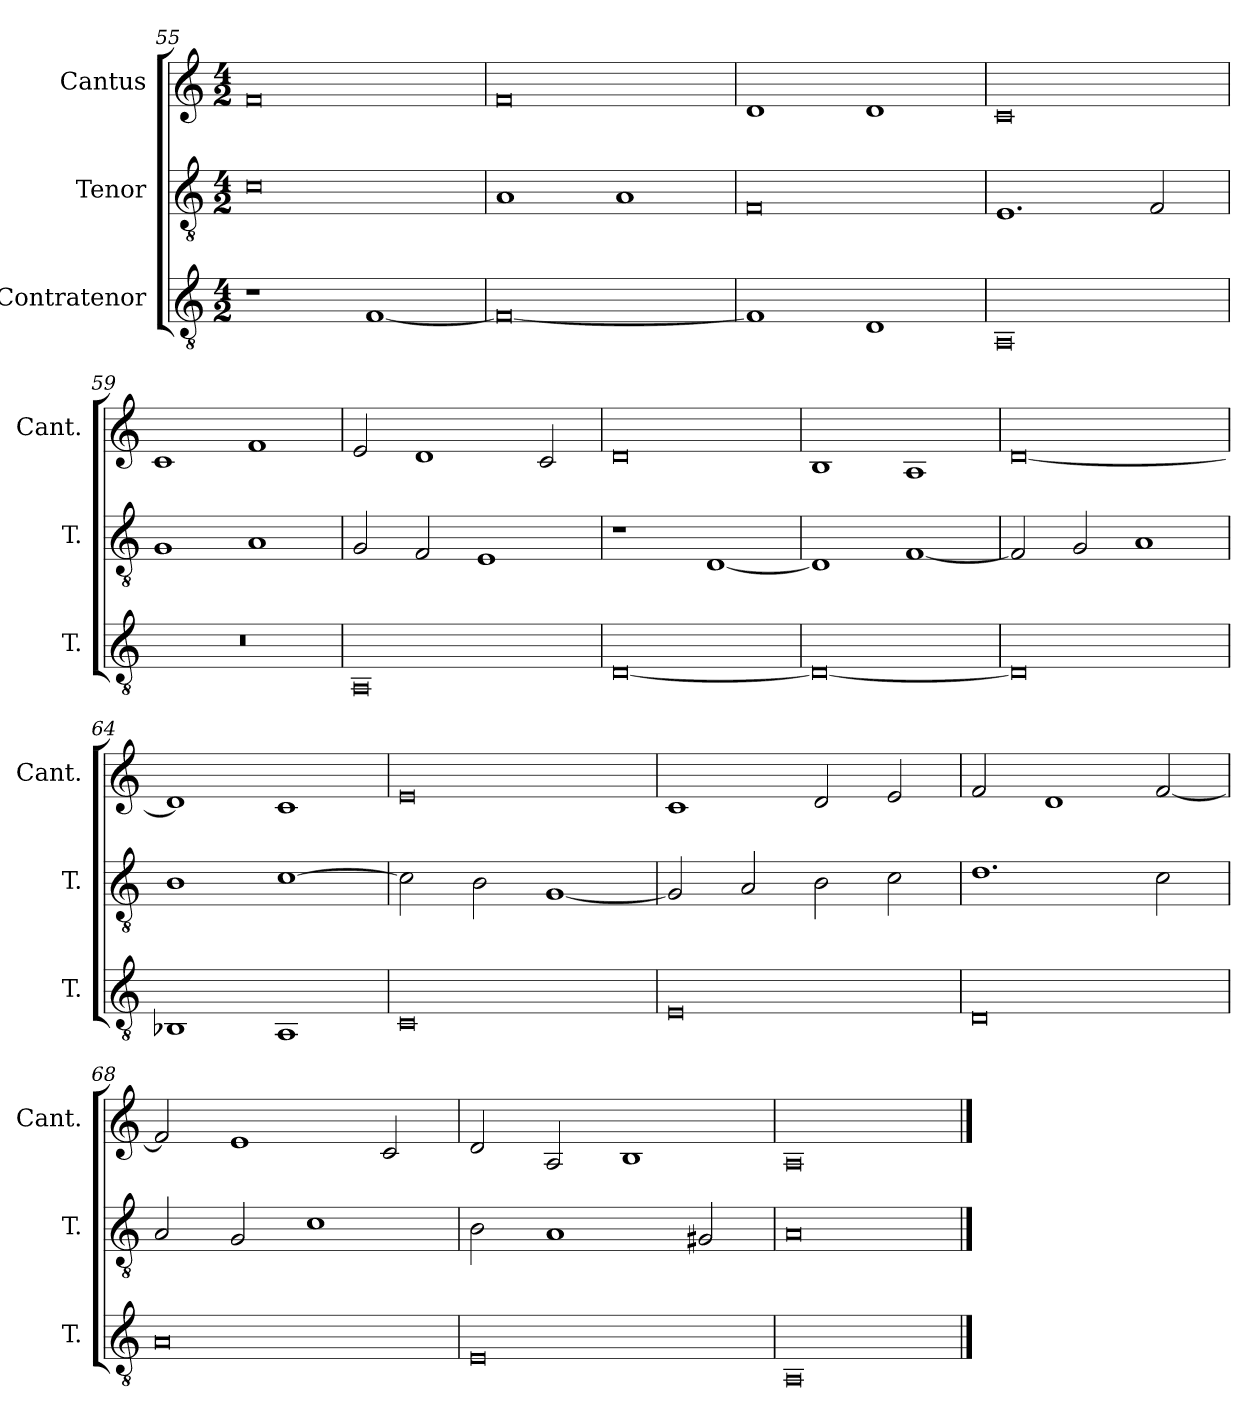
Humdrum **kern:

**kern	**kern	**kern
*part3	*part2	*part1
*staff3	*staff2	*staff1
*I"Contratenor	*I"Tenor	*I"Cantus
*I'T.	*I'T.	*I'Cant.
*clefGv2	*clefGv2	*clefG2
*ITrd7c12	*ITrd7c12	*
*k[]	*k[]	*k[]
*C:	*C:	*C:
*M4/2	*M4/2	*M4/2
=55	=55	=55
1r	0C\	0f/
[1FF/	.	.
=56	=56	=56
0FF/_	1AA/	0f/
.	1AA/	.
=57	=57	=57
1FF/]	0FF/	1d/
1DD/	.	1d/
=58	=58	=58
0AAA/	1.EE/	0c/
.	2FF/	.
=59	=59	=59
0r	1GG/	1c/
.	1AA/	1f/
=60	=60	=60
0AAA/	2GG/	2e/
.	2FF/	1d/
.	1EE/	.
.	.	2c/
=61	=61	=61
[0DD/	1r	0d/
.	[1DD/	.
=62	=62	=62
0DD/_	1DD/]	1B/
.	[1FF/	1A/
=63	=63	=63
0DD/]	2FF/]	[0d/
.	2GG/	.
.	1AA/	.
=64	=64	=64
1BBB-X/	1BB\	1d/]
1AAA/	[1C\	1c/
=65	=65	=65
0CC/	2C\]	0e/
.	2BB\	.
.	[1GG/	.
=66	=66	=66
0EE/	2GG/]	1c/
.	2AA/	.
.	2BB\	2d/
.	2C\	2e/
=67	=67	=67
0DD/	1.D\	2f/
.	.	1d/
.	2C\	[2f/
=68	=68	=68
0AA/	2AA/	2f/]
.	2GG/	1e/
.	1C\	.
.	.	2c/
=69	=69	=69
0EE/	2BB\	2d/
.	1AA/	2A/
.	.	1B/
.	2GG#X/	.
=70	=70	=70
0AAA/	0AA/	0A/
==	==	==
*-	*-	*-
